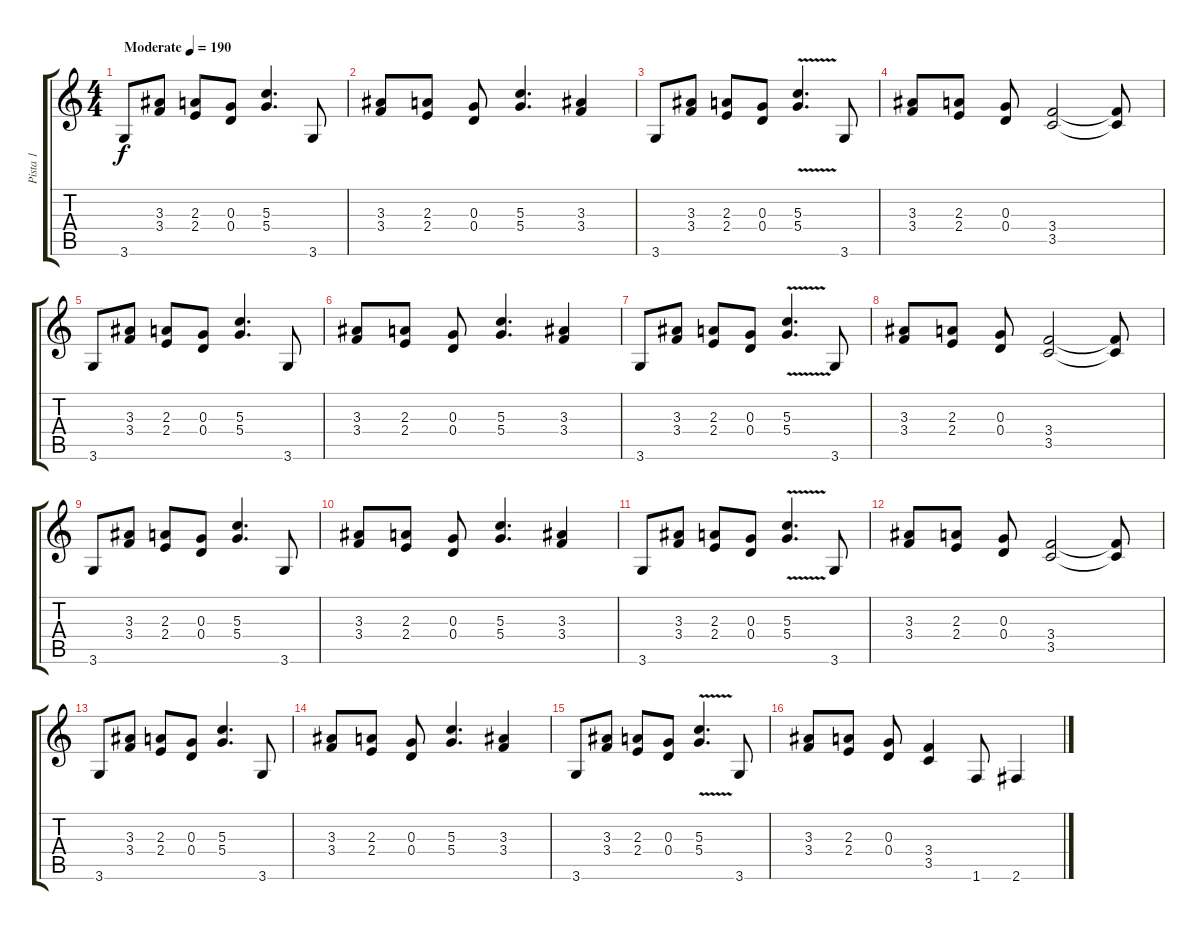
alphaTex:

\track ("Pista 1" "Pista 1") {instrument overdrivenguitar}
\staff {score tabs}
\tuning (E4 B3 G3 D3 A2 E2) {hide}
\ts (4 4)
\tempo (190 "Moderate")
\clef g2
\ks c
3.6.8{dy f instrument overdrivenguitar} (3.3 3.4).8 (2.3 2.4).8 (0.3 0.4).8 (5.3 5.4).4{d} 3.6.8 |
(3.3 3.4).8 (2.3 2.4).8 (0.3 0.4).8 (5.3 5.4).4{d} (3.3 3.4).4 |
3.6.8 (3.3 3.4).8 (2.3 2.4).8 (0.3 0.4).8 (5.3{v} 5.4{v}).4{d} 3.6.8 |
(3.3 3.4).8 (2.3 2.4).8 (0.3 0.4).8 (3.4 3.5).2 (3.4{t} 3.5{t}).8 |
3.6.8 (3.3 3.4).8 (2.3 2.4).8 (0.3 0.4).8 (5.3 5.4).4{d} 3.6.8 |
(3.3 3.4).8 (2.3 2.4).8 (0.3 0.4).8 (5.3 5.4).4{d} (3.3 3.4).4 |
3.6.8 (3.3 3.4).8 (2.3 2.4).8 (0.3 0.4).8 (5.3{v} 5.4{v}).4{d} 3.6.8 |
(3.3 3.4).8 (2.3 2.4).8 (0.3 0.4).8 (3.4 3.5).2 (3.4{t} 3.5{t}).8 |
3.6.8 (3.3 3.4).8 (2.3 2.4).8 (0.3 0.4).8 (5.3 5.4).4{d} 3.6.8 |
(3.3 3.4).8 (2.3 2.4).8 (0.3 0.4).8 (5.3 5.4).4{d} (3.3 3.4).4 |
3.6.8 (3.3 3.4).8 (2.3 2.4).8 (0.3 0.4).8 (5.3{v} 5.4{v}).4{d} 3.6.8 |
(3.3 3.4).8 (2.3 2.4).8 (0.3 0.4).8 (3.4 3.5).2 (3.4{t} 3.5{t}).8 |
3.6.8 (3.3 3.4).8 (2.3 2.4).8 (0.3 0.4).8 (5.3 5.4).4{d} 3.6.8 |
(3.3 3.4).8 (2.3 2.4).8 (0.3 0.4).8 (5.3 5.4).4{d} (3.3 3.4).4 |
3.6.8 (3.3 3.4).8 (2.3 2.4).8 (0.3 0.4).8 (5.3{v} 5.4{v}).4{d} 3.6.8 |
(3.3 3.4).8 (2.3 2.4).8 (0.3 0.4).8 (3.4 3.5).4 1.6.8 2.6.4
